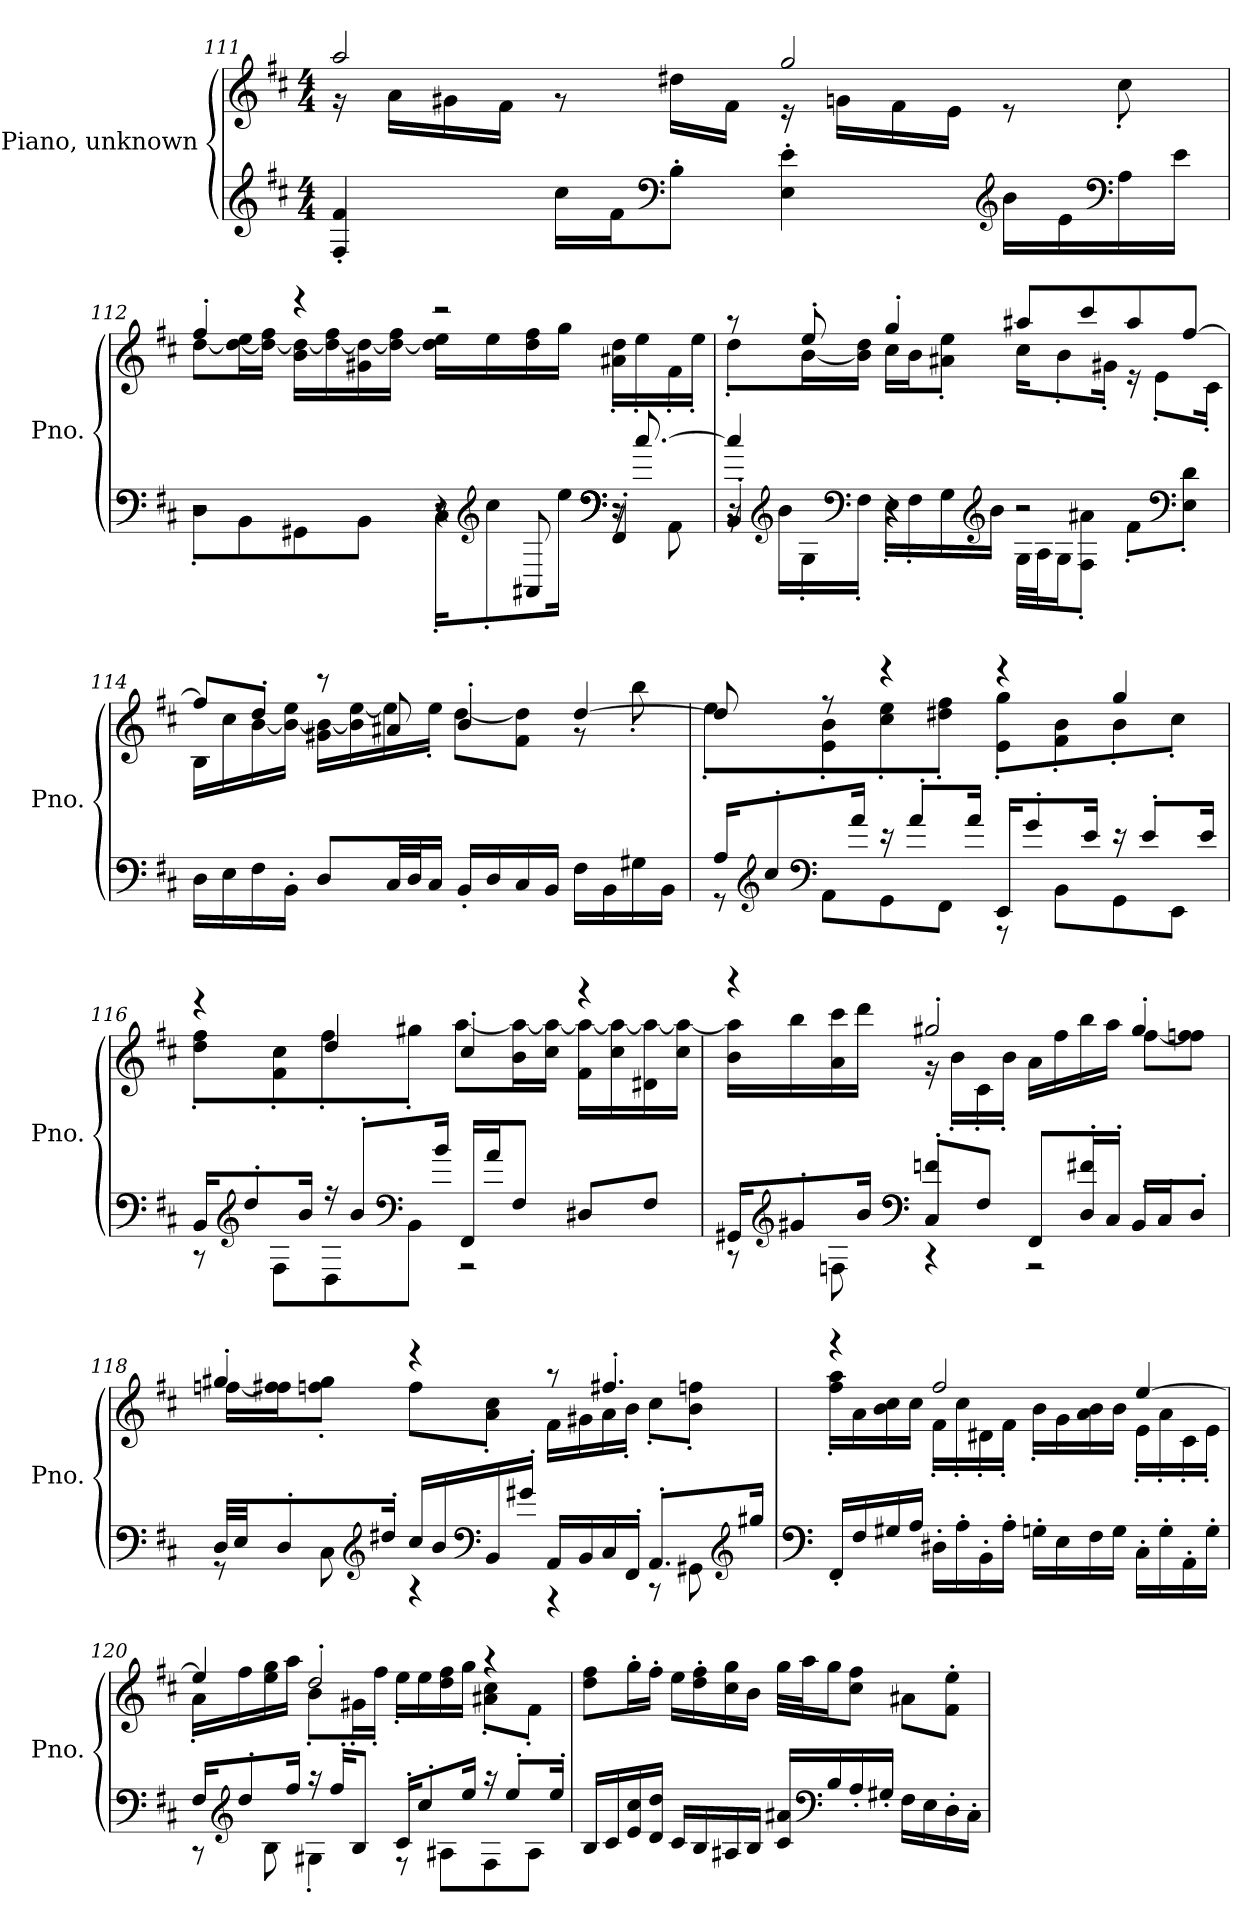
**kern	**kern
*part1	*part1
*staff2	*staff1
*I"Piano, unknown	*
*I'Pno.	*
!!LO:LB:g=z
*clefG2	*clefG2
*k[f#c#]	*k[f#c#]
*M4/4	*M4/4
=111	=111
*	*^
4F#/' 4f#/'	2aa/	16r
.	.	16a\LL
.	.	16g#X\
.	.	16f#\JJ
16cc#\LL	.	8r
16f#\J	.	.
*clefF4	*	*
8B'\J	.	16dd#X\LL
.	.	16f#\JJ
4E\' 4e\'	2gg/	16r
.	.	16gn\LL
.	.	16f#\
.	.	16e\JJ
*clefG2	*	*
16b\LL	.	8r
16e\	.	.
*clefF4	*	*
16A\	.	8cc#'\
16e\JJ	.	.
!!LO:PB:g=z	!!
=112	=112	=112
*^	*	*
*	*^	*	*
2r	8D'\L	2r	4ff#'/	[8dd\L
.	8BB\	.	.	16dd\_ 16ee\L
.	.	.	.	16dd\_ 16ff#\JJ
.	8GG#X\	.	4r	16b\ 16dd\_LL
.	.	.	.	16dd\_ 16ff#\
.	8BB\J	.	.	16g#X\ 16dd\_
.	.	.	.	16dd\_ 16ff#\JJ
4r	16C#'\KL	8r	2r	16dd\] 16ee\LL
*clefG2	*	*	*	*
.	8cc#'\	.	.	16ee\
.	.	8AA#X/	.	16dd\ 16ff#\
.	16ee\Jk	.	.	16gg\JJ
*clefF4	*	*	*	*
16r	8r	4FF#'/	.	16a#X\' 16dd\'LL
[8.cc#/	.	.	.	16ee'\
.	8AA#\	.	.	16f#'\
.	.	.	.	16ee'\JJ
!!LO:LB:g=z	!!
=113	=113	=113	=113	=113
4cc#/]	16r	4BB'/	8r	8dd'\L
*clefG2	*	*	*	*
.	16b\LL	.	.	.
.	16G'\	.	8ee'/	[16b\L
*clefF4	*	*	*	*
.	16F#'\JJ	.	.	16b\] 16dd\JJ
4r	16E'\LL	4r	4gg'/	16cc#\LL
.	16F#'\	.	.	16b\J
.	16G\	.	.	8a#X\' 8ee\'J
*clefG2	*	*	*	*
.	16b\JJ	.	.	.
2r	32G\LLL	2r	8aa#X/L	16cc#\KL
.	32A\J	.	.	.
.	16G\J	.	.	8b'\
.	8F#\' 8a#X\'J	.	8ccc#/	.
.	.	.	.	16g#X'\Jk
.	8f#'\L	.	8aa#/	16r
.	.	.	.	8e'\L
*clefF4	*	*	*	*
.	8E\' 8d\'J	.	[8ff#/J	.
.	.	.	.	16c#'\Jk
*v	*v	*v	*	*
!!LO:LB:g=z	!!
=114	=114	=114
16D\LL	8ff#/L]	16B\LL
16E\	.	16cc#\
16F#\	8dd'/J	[16b\
16BB'\JJ	.	16b\_ 16ee\JJ
8D/L	8r	16g#X\ 16b\_LL
.	.	16b\] [16ee\
32C#/LL	8a#X/	16ee\]
32D/J	.	.
16C#/JJ	.	16ee'\JJ
16BB'/LL	4b'/	[8dd\L
16D/	.	.
16C#/	.	8f#\ 8dd\]J
16BB/JJ	.	.
16F#\LL	[4dd/	8r
16BB\	.	.
16G#X\	.	8bb'\
16BB\JJ	.	.
=115	=115	=115
*^	*	*
16A/KL	8r	8dd/]	8ee'\L
*clefG2	*	*	*
8cc#'/	.	.	.
*clefF4	*	*	*
.	8AA\L	8r	8e\' 8b\'
16a/Jk	.	.	.
16r	8GG\	4r	8cc#\' 8ee\'
8a'/L	.	.	.
.	8FF#\J	.	8dd#X\' 8ff#\'J
16a/Jk	.	.	.
16EE/KL	8r	4r	8e\' 8gg\'L
8g'/	.	.	.
.	8BB\L	.	8f#\' 8b\'
16e/Jk	.	.	.
16r	8GG\	4gg/	8b'\
8e'/L	.	.	.
.	8EE\J	.	8cc#'\J
16e/Jk	.	.	.
!!LO:LB:g=z	!!
=116	=116	=116	=116
16BB/KL	8r	4r	8dd\' 8ff#\'L
*clefG2	*	*	*
8dd'/	.	.	.
.	8F#\L	.	8f#\' 8cc#\'
16b/Jk	.	.	.
16r	8D\	4dd/	8ff#'\
8b'/L	.	.	.
*clefF4	*	*	*
.	8BB\J	.	8gg#X'\J
16b/Jk	.	.	.
16FF#/LL	2r	4cc#'/	[8aa\L
16a/J	.	.	.
8F#/J	.	.	16b\ 16aa\_L
.	.	.	16cc#\ 16aa\_JJ
8D#X/L	.	4r	16f#\ 16aa\_LL
.	.	.	16cc#\ 16aa\_
8F#/J	.	.	16d#X\ 16aa\_
.	.	.	16cc#\ 16aa\_JJ
!!LO:LB:g=z	!!
=117	=117	=117	=117
16GG#X/KL	8r	4r	16b\ 16aa\]LL
*clefG2	*	*	*
8g#X'/	.	.	16bb\
.	8Fn\	.	16a\ 16ccc#\
16b/Jk	.	.	16ddd\JJ
*clefF4	*	*	*
8C#/' 8fn/'L	4r	2gg#X'/	16r
.	.	.	16b'\LL
8F/J	.	.	16c#'\
.	.	.	16b'\JJ
8FF#/L	2r	.	16a\LL
.	.	.	16ff#\
16D/' 16f#X/'L	.	.	16bb\
16C#'/JJ	.	.	16aa\JJ
16BB'/LL	.	4gg#'/	[8ff#\L
16C#'/J	.	.	.
8D'/J	.	.	8ffn\ 8ff#\]J
!!LO:LB:g=z	!!
=118	=118	=118	=118
32D/LLL	8r	4gg#X'/	[16ffn\LL
32E/JJ	.	.	.
8D'/	.	.	16ff\] 16ff#X\J
.	8C#\	.	8ffn\' 8gg#\'J
*clefG2	*	*	*
16dd#X'/Jk	.	.	.
16cc#/LL	4r	4r	8ff\L
16b/	.	.	.
*clefF4	*	*	*
16BB/	.	.	8a\' 8cc#\'J
16g#X'/JJ	.	.	.
16AA/LL	4r	8r	16f#\LL
16BB/	.	.	16g#X\
16C#/	.	4.ff#X'/	16a\
16FF#'/JJ	.	.	16b'\JJ
8.AA'/L	8r	.	8cc#'\L
.	8GG#X\	.	8b\' 8ffn\'J
*clefG2	*	*	*
16gg#X/Jk	.	.	.
*v	*v	*	*
!!LO:PB:g=z	!!
=119	=119	=119
*clefF4	*	*
16FF#'/LL	4r	16ff#\' 16aa\'LL
16F#/	.	16a\
16G#X/	.	16b\ 16cc#\
16A/JJ	.	16cc#\JJ
16D#X'\LL	2ff#/	16f#'\LL
16A'\	.	16cc#'\
16BB'\	.	16d#X'\
16A'\JJ	.	16f#'\JJ
16Gn'\LL	.	16b'\LL
16E\	.	16g\
16F#\	.	16a\ 16b\
16G\JJ	.	16b\JJ
16C#'\LL	[4ee/	16e'\LL
16G'\	.	16a'\
16AA'\	.	16c#'\
16G'\JJ	.	16e'\JJ
=120	=120	=120
*^	*	*
16F#/KL	8r	4ee/]	16a'\LL
*clefG2	*	*	*
8dd'/	.	.	16ff#\
.	8B\	.	16ee\ 16gg\
16ff#/Jk	.	.	16aa\JJ
16r	4G#X'\	2dd'/	8b'\L
16ff#'/KL	.	.	.
8B/J	.	.	16g#X'\L
.	.	.	16ff#'\JJ
16c#'/KL	8r	.	16ee'\LL
8cc#'/	.	.	16ee\
.	8A#X\L	.	16dd\ 16ff#\
16ee/Jk	.	.	16gg\JJ
16r	8F#\	4r	8a#X\' 8cc#\'L
8ee'/L	.	.	.
.	8A#\J	.	8f#'\J
16ee'/Jk	.	.	.
*v	*v	*	*
*	*v	*v
!!LO:LB:g=z
=121	=121
16B/LL	8dd\ 8ff#\L
16c#/	.
16e/ 16cc#/	16gg'\L
16d/ 16dd/JJ	16ff#'\JJ
16c#/LL	16ee\LL
16B/	16dd\' 16ff#\'
16A#X/	16cc#\ 16gg\
16B/JJ	16b\JJ
16c#/ 16a#X/LL	32gg\LLL
.	32aa\J
*clefF4	*
16B/	16gg\J
16A#'/	8cc#\ 8ff#\J
16G#X'/JJ	.
16F#\LL	8a#X\L
16E\	.
16D'\	8f#\' 8ee\'J
16C#'\JJ	.
=	=
*-	*-
